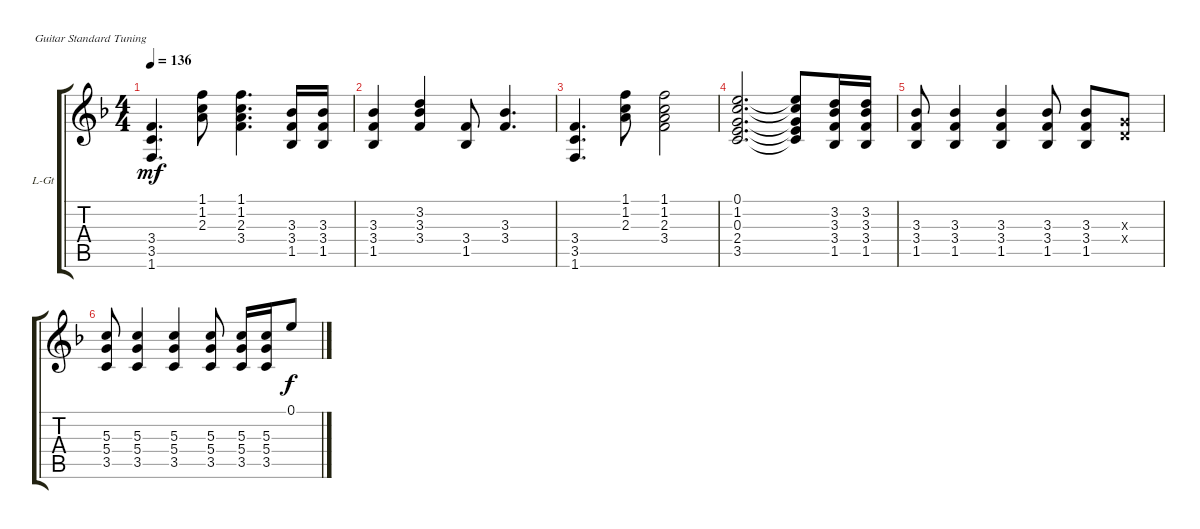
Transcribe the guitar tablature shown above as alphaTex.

\bracketExtendMode groupsimilarinstruments
\firstSystemTrackNameOrientation horizontal
\otherSystemsTrackNameOrientation horizontal
\track ("Lead Guitar" "L-Gt") {instrument distortionguitar}
\staff {score tabs}
\tuning (E4 B3 G3 D3 A2 E2)
\ts (4 4)
\tempo 136
\clef g2
\ks f
(3.4 3.5 1.6).4{d dy mf} (1.1 1.2 2.3).8 (1.1 1.2 2.3 3.4).4{d} (3.3 3.4 1.5).16 (3.3 3.4 1.5).16 |
(3.3 3.4 1.5).4 (3.2 3.3 3.4).4 (3.4 1.5).8 (3.3 3.4).4{d} |
(3.4 3.5 1.6).4{d} (1.1 1.2 2.3).8 (1.1 1.2 2.3 3.4).2 |
(0.1 1.2 0.3 2.4 3.5).2{d} (0.1{t} 1.2{t} 0.3{t} 2.4{t} 3.5{t}).8 (3.2 3.3 3.4 1.5).16 (3.2 3.3 3.4 1.5).16 |
(3.3 3.4 1.5).8 (3.3 3.4 1.5).4 (3.3 3.4 1.5).4 (3.3 3.4 1.5).8 (3.3 3.4 1.5).8 (0.3{x} 0.4{x}).8 |
(5.3 5.4 3.5).8 (5.3 5.4 3.5).4 (5.3 5.4 3.5).4 (5.3 5.4 3.5).8 (5.3 5.4 3.5).16 (5.3 5.4 3.5).16 0.1.8{dy f}
